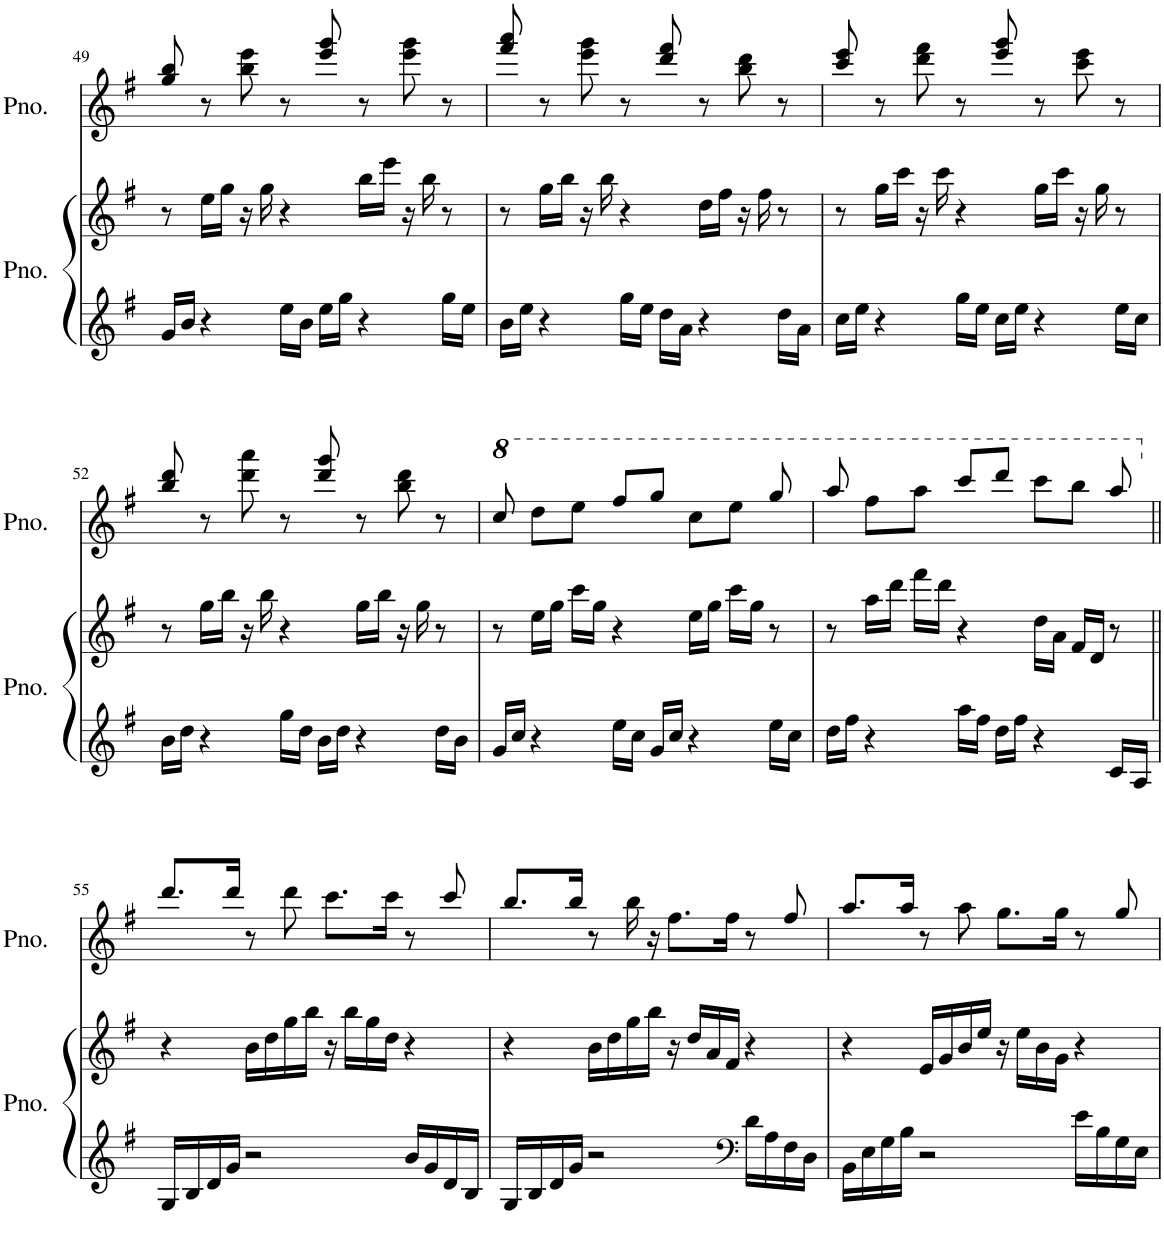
**kern	**kern	**kern
*part2	*part2	*part1
*staff3	*staff2	*staff1
*I"Piano	*	*I"Piano
*I'Pno.	*	*I'Pno.
!!LO:PB:g=z
*clefG2	*clefG2	*clefG2
*k[f#]	*k[f#]	*k[f#]
*M4/4	*M4/4	*M4/4
=49	=49	=49
16g/LL	8r	8gg/ 8bb/
16b/JJ	.	.
4r	16ee\LL	8r
.	16gg\JJ	.
.	16r	8bb\ 8eee\
.	16gg\	.
16ee\LL	4r	8r
16b\JJ	.	.
16ee\LL	.	8eee/ 8ggg/
16gg\JJ	.	.
4r	16bb\LL	8r
.	16eee\JJ	.
.	16r	8eee\ 8ggg\
.	16bb\	.
16gg\LL	8r	8r
16ee\JJ	.	.
=50	=50	=50
16b\LL	8r	8fff#/ 8aaa/
16ee\JJ	.	.
4r	16gg\LL	8r
.	16bb\JJ	.
.	16r	8eee\ 8ggg\
.	16bb\	.
16gg\LL	4r	8r
16ee\JJ	.	.
16dd\LL	.	8ddd/ 8fff#/
16a\JJ	.	.
4r	16dd\LL	8r
.	16ff#\JJ	.
.	16r	8bb\ 8ddd\
.	16ff#\	.
16dd\LL	8r	8r
16a\JJ	.	.
=51	=51	=51
16cc\LL	8r	8ccc/ 8eee/
16ee\JJ	.	.
4r	16gg\LL	8r
.	16ccc\JJ	.
.	16r	8ddd\ 8fff#\
.	16ccc\	.
16gg\LL	4r	8r
16ee\JJ	.	.
16cc\LL	.	8eee/ 8ggg/
16ee\JJ	.	.
4r	16gg\LL	8r
.	16ccc\JJ	.
.	16r	8ccc\ 8eee\
.	16gg\	.
16ee\LL	8r	8r
16cc\JJ	.	.
!!LO:LB:g=z
=52	=52	=52
16b\LL	8r	8bb/ 8ddd/
16dd\JJ	.	.
4r	16gg\LL	8r
.	16bb\JJ	.
.	16r	8ddd\ 8aaa\
.	16bb\	.
16gg\LL	4r	8r
16dd\JJ	.	.
16b\LL	.	8ddd/ 8ggg/
16dd\JJ	.	.
4r	16gg\LL	8r
.	16bb\JJ	.
.	16r	8bb\ 8ddd\
.	16gg\	.
16dd\LL	8r	8r
16b\JJ	.	.
=53	=53	=53
*	*	*8va
16g/LL	8r	8ccc/
16cc/JJ	.	.
4r	16ee\LL	8ddd\L
.	16gg\JJ	.
.	16ccc\LL	8eee\J
.	16gg\JJ	.
16ee\LL	4r	8fff#/L
16cc\JJ	.	.
16g/LL	.	8ggg/J
16cc/JJ	.	.
4r	16ee\LL	8ccc\L
.	16gg\JJ	.
.	16ccc\LL	8eee\J
.	16gg\JJ	.
16ee\LL	8r	8ggg/
16cc\JJ	.	.
=54	=54	=54
16dd\LL	8r	8aaa/
16ff#\JJ	.	.
4r	16aa\LL	8fff#\L
.	16ddd\JJ	.
.	16fff#\LL	8aaa\J
.	16ddd\JJ	.
16aa\LL	4r	8cccc/L
16ff#\JJ	.	.
16dd\LL	.	8dddd/J
16ff#\JJ	.	.
4r	16dd\LL	8cccc\L
.	16a\JJ	.
.	16f#/LL	8bbb\J
.	16d/JJ	.
16c/LL	8r	8aaa/
16A/JJ	.	.
!!LO:LB:g=z
=55||	=55||	=55||
*	*	*X8va
16G/LL	4r	8.ddd/L
16B/	.	.
16d/	.	.
16g/JJ	.	16ddd/Jk
2r	16b\LL	8r
.	16dd\	.
.	16gg\	8ddd\
.	16bb\JJ	.
.	16r	8.ccc\L
.	16bb\LL	.
.	16gg\	.
.	16dd\JJ	16ccc\Jk
16b/LL	4r	8r
16g/	.	.
16d/	.	8ccc/
16B/JJ	.	.
=56	=56	=56
16G/LL	4r	8.bb/L
16B/	.	.
16d/	.	.
16g/JJ	.	16bb/Jk
2r	16b\LL	8r
.	16dd\	.
.	16gg\	16bb\
.	16bb\JJ	16r
.	16r	8.ff#\L
.	16dd/LL	.
.	16a/	.
.	16f#/JJ	16ff#\Jk
*clefF4	*	*
16d\LL	4r	8r
16A\	.	.
16F#\	.	8ff#/
16D\JJ	.	.
=57	=57	=57
16BB\LL	4r	8.aa/L
16E\	.	.
16G\	.	.
16B\JJ	.	16aa/Jk
2r	16e/LL	8r
.	16g/	.
.	16b/	8aa\
.	16ee/JJ	.
.	16r	8.gg\L
.	16ee\LL	.
.	16b\	.
.	16g\JJ	16gg\Jk
16e\LL	4r	8r
16B\	.	.
16G\	.	8gg/
16E\JJ	.	.
=	=	=
*-	*-	*-
